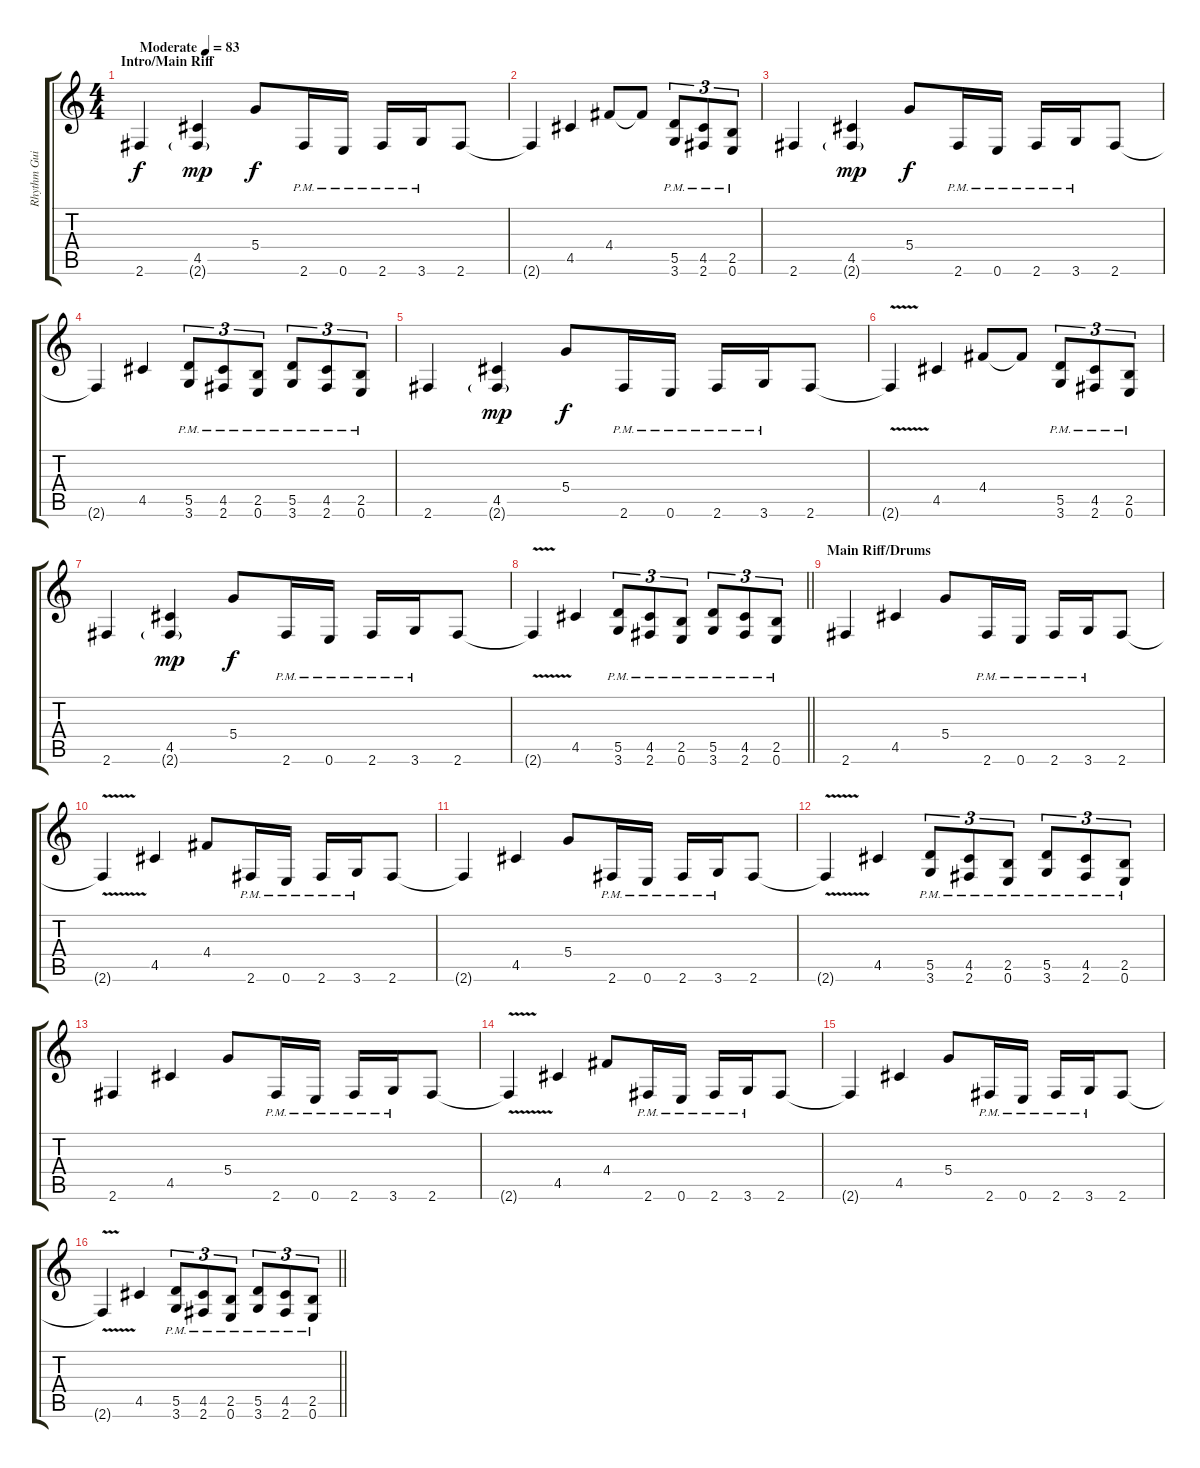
\track ("Rhythm Guitar 1 [Dave Mustaine]" "Rhythm Gui") {instrument distortionguitar}
\staff {score tabs}
\tuning (E4 B3 G3 D3 A2 E2) {hide}
\ts (4 4)
\section ("" "Intro/Main Riff")
\tempo (83 "Moderate")
\clef g2
\ks c
2.6.4{dy f instrument distortionguitar} (4.5 2.6{g}).4{dy mp} 5.4.8{dy f} 2.6{pm}.16 0.6{pm}.16 2.6{pm}.16 3.6{pm}.16 2.6.8 |
2.6{t}.4 4.5.4 4.4.8 4.4{t}.8 (5.5{pm} 3.6{pm}).8{tu (3 2)} (4.5{pm} 2.6{pm}).8{tu (3 2)} (2.5{pm} 0.6{pm}).8{tu (3 2)} |
2.6.4 (4.5 2.6{g}).4{dy mp} 5.4.8{dy f} 2.6{pm}.16 0.6{pm}.16 2.6{pm}.16 3.6{pm}.16 2.6.8 |
2.6{t}.4 4.5.4 (5.5{pm} 3.6{pm}).8{tu (3 2)} (4.5{pm} 2.6{pm}).8{tu (3 2)} (2.5{pm} 0.6{pm}).8{tu (3 2)} (5.5{pm} 3.6{pm}).8{tu (3 2)} (4.5{pm} 2.6{pm}).8{tu (3 2)} (2.5{pm} 0.6{pm}).8{tu (3 2)} |
2.6.4 (4.5 2.6{g}).4{dy mp} 5.4.8{dy f} 2.6{pm}.16 0.6{pm}.16 2.6{pm}.16 3.6{pm}.16 2.6.8 |
2.6{v t}.4 4.5.4 4.4.8 4.4{t}.8 (5.5{pm} 3.6{pm}).8{tu (3 2)} (4.5{pm} 2.6{pm}).8{tu (3 2)} (2.5{pm} 0.6{pm}).8{tu (3 2)} |
2.6.4 (4.5 2.6{g}).4{dy mp} 5.4.8{dy f} 2.6{pm}.16 0.6{pm}.16 2.6{pm}.16 3.6{pm}.16 2.6.8 |
\barLineRight lightlight
2.6{v t}.4 4.5.4 (5.5{pm} 3.6{pm}).8{tu (3 2)} (4.5{pm} 2.6{pm}).8{tu (3 2)} (2.5{pm} 0.6{pm}).8{tu (3 2)} (5.5{pm} 3.6{pm}).8{tu (3 2)} (4.5{pm} 2.6{pm}).8{tu (3 2)} (2.5{pm} 0.6{pm}).8{tu (3 2)} |
\section ("" "Main Riff/Drums")
2.6.4 4.5.4 5.4.8 2.6{pm}.16 0.6{pm}.16 2.6{pm}.16 3.6{pm}.16 2.6.8 |
2.6{v t}.4 4.5.4 4.4.8 2.6{pm}.16 0.6{pm}.16 2.6{pm}.16 3.6{pm}.16 2.6.8 |
2.6{t}.4 4.5.4 5.4.8 2.6{pm}.16 0.6{pm}.16 2.6{pm}.16 3.6{pm}.16 2.6.8 |
2.6{v t}.4 4.5.4 (5.5{pm} 3.6{pm}).8{tu (3 2)} (4.5{pm} 2.6{pm}).8{tu (3 2)} (2.5{pm} 0.6{pm}).8{tu (3 2)} (5.5{pm} 3.6{pm}).8{tu (3 2)} (4.5{pm} 2.6{pm}).8{tu (3 2)} (2.5{pm} 0.6{pm}).8{tu (3 2)} |
2.6.4 4.5.4 5.4.8 2.6{pm}.16 0.6{pm}.16 2.6{pm}.16 3.6{pm}.16 2.6.8 |
2.6{v t}.4 4.5.4 4.4.8 2.6{pm}.16 0.6{pm}.16 2.6{pm}.16 3.6{pm}.16 2.6.8 |
2.6{t}.4 4.5.4 5.4.8 2.6{pm}.16 0.6{pm}.16 2.6{pm}.16 3.6{pm}.16 2.6.8 |
\barLineRight lightlight
2.6{v t}.4 4.5.4 (5.5{pm} 3.6{pm}).8{tu (3 2)} (4.5{pm} 2.6{pm}).8{tu (3 2)} (2.5{pm} 0.6{pm}).8{tu (3 2)} (5.5{pm} 3.6{pm}).8{tu (3 2)} (4.5{pm} 2.6{pm}).8{tu (3 2)} (2.5{pm} 0.6{pm}).8{tu (3 2)}
